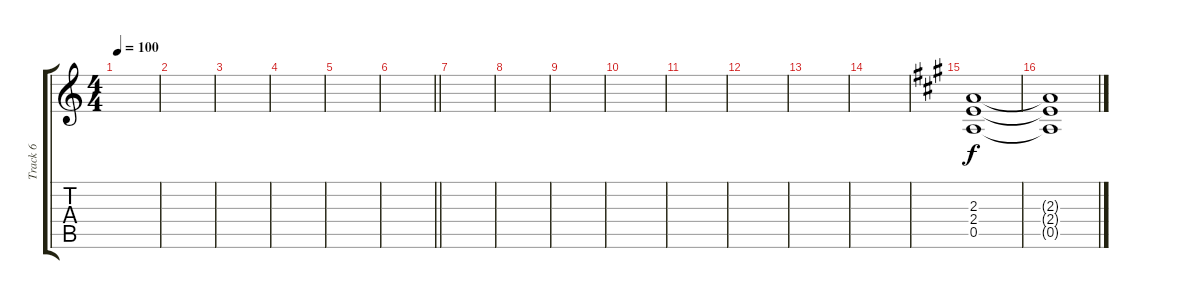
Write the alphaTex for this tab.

\track ("Track 6" "Track 6") {instrument distortionguitar}
\staff {score tabs}
\tuning (E4 B3 G3 D3 A2 E2) {hide}
\ts (4 4)
\tempo 100
\clef g2
\ks c
|
|
|
|
|
\barLineRight lightlight
|
|
|
|
|
|
|
|
|
\ks a
(2.3 2.4 0.5).1 |
(2.3{t} 2.4{t} 0.5{t}).1{dy f}
